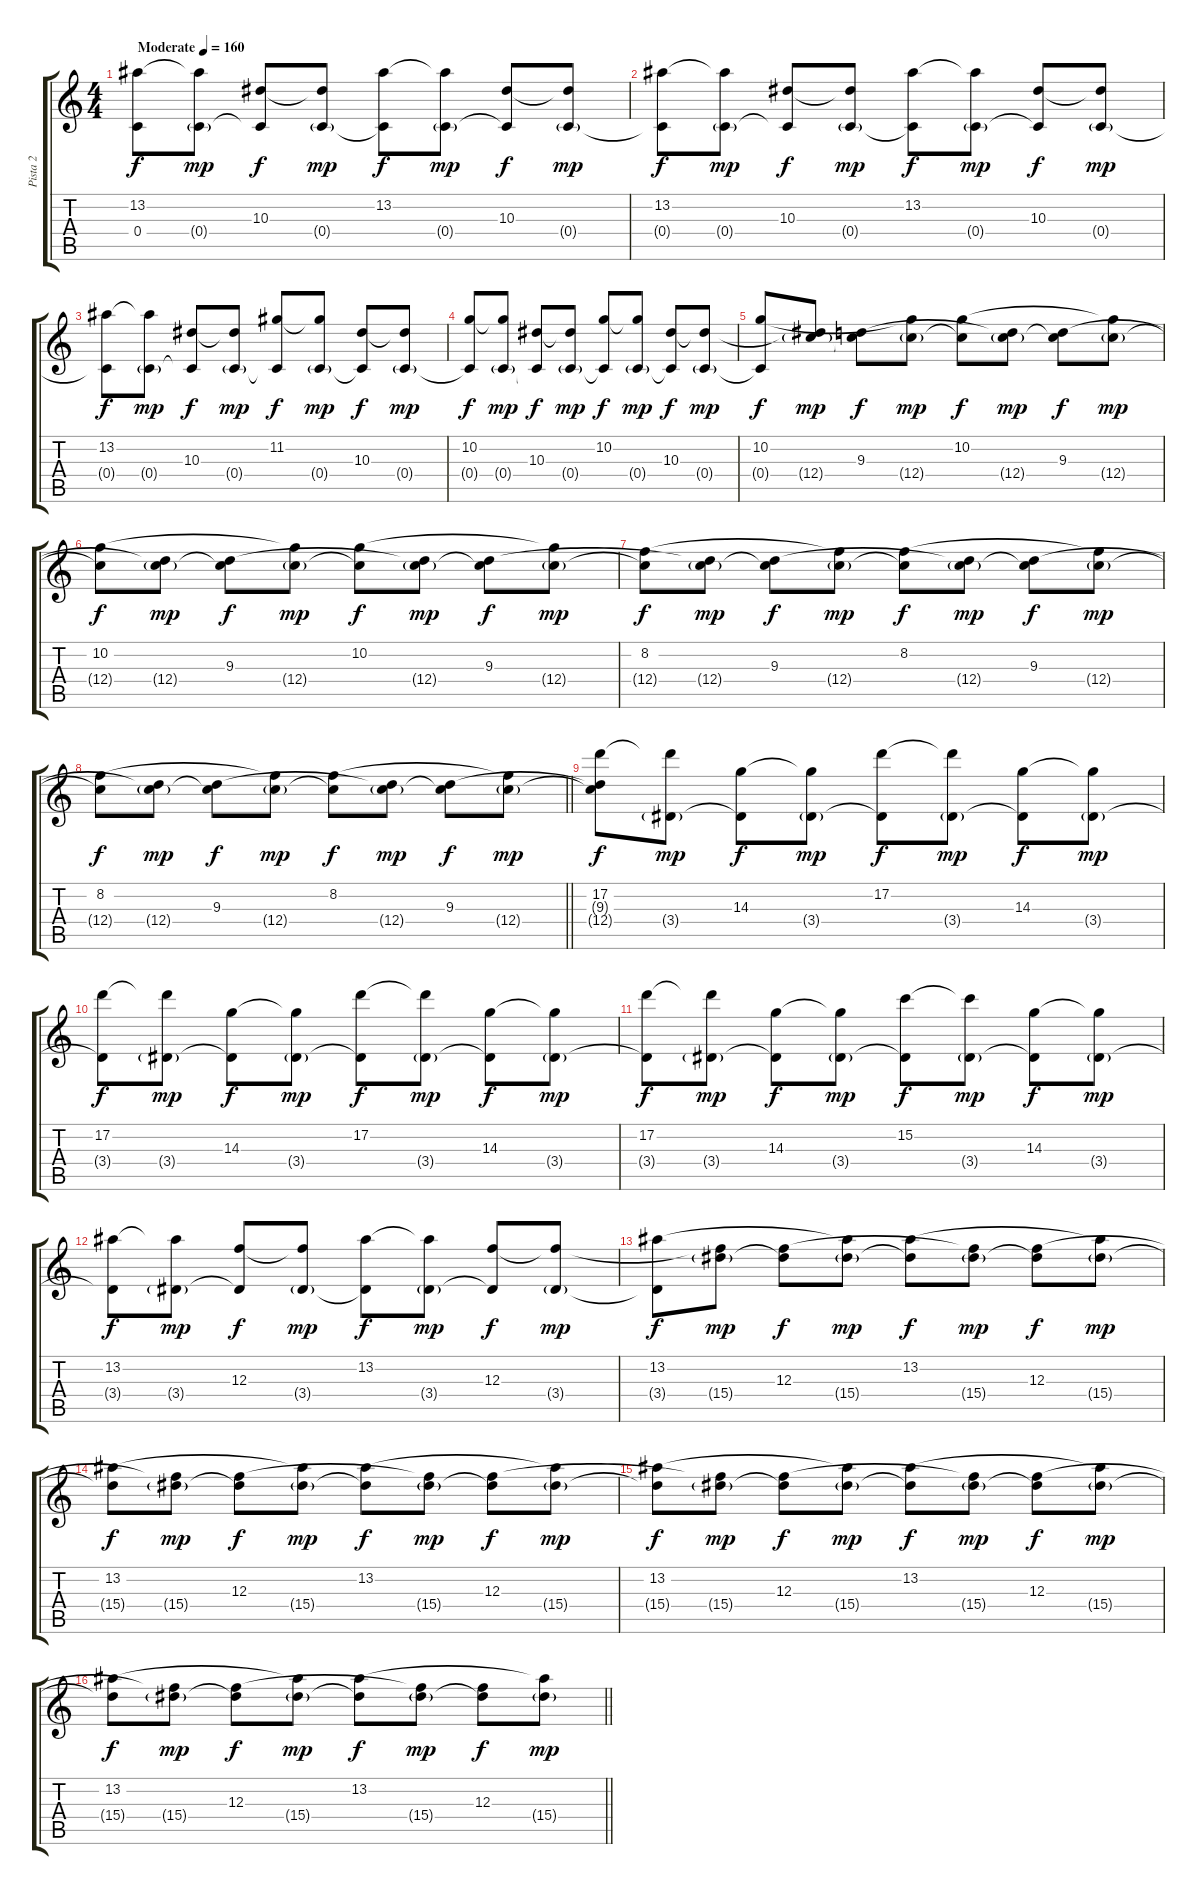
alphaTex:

\track ("Pista 2" "Pista 2") {instrument overdrivenguitar}
\staff {score tabs}
\tuning (D4 A3 F3 C3 G2 C2) {hide}
\ts (4 4)
\tempo (160 "Moderate")
\clef g2
\ks c
(13.2 0.4).8{dy f instrument overdrivenguitar} (13.2{t} 0.4{g}).8{dy mp} (10.3 0.4{t}).8{dy f} (10.3{t} 0.4{g}).8{dy mp} (13.2 0.4{t}).8{dy f} (13.2{t} 0.4{g}).8{dy mp} (10.3 0.4{t}).8{dy f} (10.3{t} 0.4{g}).8{dy mp} |
(13.2 0.4{t}).8{dy f} (13.2{t} 0.4{g}).8{dy mp} (10.3 0.4{t}).8{dy f} (10.3{t} 0.4{g}).8{dy mp} (13.2 0.4{t}).8{dy f} (13.2{t} 0.4{g}).8{dy mp} (10.3 0.4{t}).8{dy f} (10.3{t} 0.4{g}).8{dy mp} |
(13.2 0.4{t}).8{dy f} (13.2{t} 0.4{g}).8{dy mp} (10.3 0.4{t}).8{dy f} (10.3{t} 0.4{g}).8{dy mp} (11.2 0.4{t}).8{dy f} (11.2{t} 0.4{g}).8{dy mp} (10.3 0.4{t}).8{dy f} (10.3{t} 0.4{g}).8{dy mp} |
(10.2 0.4{t}).8{dy f} (10.2{t} 0.4{g}).8{dy mp} (10.3 0.4{t}).8{dy f} (10.3{t} 0.4{g}).8{dy mp} (10.2 0.4{t}).8{dy f} (10.2{t} 0.4{g}).8{dy mp} (10.3 0.4{t}).8{dy f} (10.3{t} 0.4{g}).8{dy mp} |
(10.2 0.4{t}).8{dy f} (10.3{t} 12.4{g}).8{dy mp} (9.3 12.4{t}).8{dy f} (10.2{t} 12.4{g}).8{dy mp} (10.2 12.4{t}).8{dy f} (9.3{t} 12.4{g}).8{dy mp} (9.3 12.4{t}).8{dy f} (10.2{t} 12.4{g}).8{dy mp} |
(10.2 12.4{t}).8{dy f} (9.3{t} 12.4{g}).8{dy mp} (9.3 12.4{t}).8{dy f} (10.2{t} 12.4{g}).8{dy mp} (10.2 12.4{t}).8{dy f} (9.3{t} 12.4{g}).8{dy mp} (9.3 12.4{t}).8{dy f} (10.2{t} 12.4{g}).8{dy mp} |
(8.2 12.4{t}).8{dy f} (9.3{t} 12.4{g}).8{dy mp} (9.3 12.4{t}).8{dy f} (8.2{t} 12.4{g}).8{dy mp} (8.2 12.4{t}).8{dy f} (9.3{t} 12.4{g}).8{dy mp} (9.3 12.4{t}).8{dy f} (8.2{t} 12.4{g}).8{dy mp} |
\barLineRight lightlight
(8.2 12.4{t}).8{dy f} (9.3{t} 12.4{g}).8{dy mp} (9.3 12.4{t}).8{dy f} (8.2{t} 12.4{g}).8{dy mp} (8.2 12.4{t}).8{dy f} (9.3{t} 12.4{g}).8{dy mp} (9.3 12.4{t}).8{dy f} (8.2{t} 12.4{g}).8{dy mp} |
(17.2 9.3{t} 12.4{t}).8{dy f} (17.2{t} 3.4{g}).8{dy mp} (14.3 3.4{t}).8{dy f} (14.3{t} 3.4{g}).8{dy mp} (17.2 3.4{t}).8{dy f} (17.2{t} 3.4{g}).8{dy mp} (14.3 3.4{t}).8{dy f} (14.3{t} 3.4{g}).8{dy mp} |
(17.2 3.4{t}).8{dy f} (17.2{t} 3.4{g}).8{dy mp} (14.3 3.4{t}).8{dy f} (14.3{t} 3.4{g}).8{dy mp} (17.2 3.4{t}).8{dy f} (17.2{t} 3.4{g}).8{dy mp} (14.3 3.4{t}).8{dy f} (14.3{t} 3.4{g}).8{dy mp} |
(17.2 3.4{t}).8{dy f} (17.2{t} 3.4{g}).8{dy mp} (14.3 3.4{t}).8{dy f} (14.3{t} 3.4{g}).8{dy mp} (15.2 3.4{t}).8{dy f} (15.2{t} 3.4{g}).8{dy mp} (14.3 3.4{t}).8{dy f} (14.3{t} 3.4{g}).8{dy mp} |
(13.2 3.4{t}).8{dy f} (13.2{t} 3.4{g}).8{dy mp} (12.3 3.4{t}).8{dy f} (12.3{t} 3.4{g}).8{dy mp} (13.2 3.4{t}).8{dy f} (13.2{t} 3.4{g}).8{dy mp} (12.3 3.4{t}).8{dy f} (12.3{t} 3.4{g}).8{dy mp} |
(13.2 3.4{t}).8{dy f} (12.3{t} 15.4{g}).8{dy mp} (12.3 15.4{t}).8{dy f} (13.2{t} 15.4{g}).8{dy mp} (13.2 15.4{t}).8{dy f} (12.3{t} 15.4{g}).8{dy mp} (12.3 15.4{t}).8{dy f} (13.2{t} 15.4{g}).8{dy mp} |
(13.2 15.4{t}).8{dy f} (12.3{t} 15.4{g}).8{dy mp} (12.3 15.4{t}).8{dy f} (13.2{t} 15.4{g}).8{dy mp} (13.2 15.4{t}).8{dy f} (12.3{t} 15.4{g}).8{dy mp} (12.3 15.4{t}).8{dy f} (13.2{t} 15.4{g}).8{dy mp} |
(13.2 15.4{t}).8{dy f} (12.3{t} 15.4{g}).8{dy mp} (12.3 15.4{t}).8{dy f} (13.2{t} 15.4{g}).8{dy mp} (13.2 15.4{t}).8{dy f} (12.3{t} 15.4{g}).8{dy mp} (12.3 15.4{t}).8{dy f} (13.2{t} 15.4{g}).8{dy mp} |
\barLineRight lightlight
(13.2 15.4{t}).8{dy f} (12.3{t} 15.4{g}).8{dy mp} (12.3 15.4{t}).8{dy f} (13.2{t} 15.4{g}).8{dy mp} (13.2 15.4{t}).8{dy f} (12.3{t} 15.4{g}).8{dy mp} (12.3 15.4{t}).8{dy f} (13.2{t} 15.4{g}).8{dy mp}
